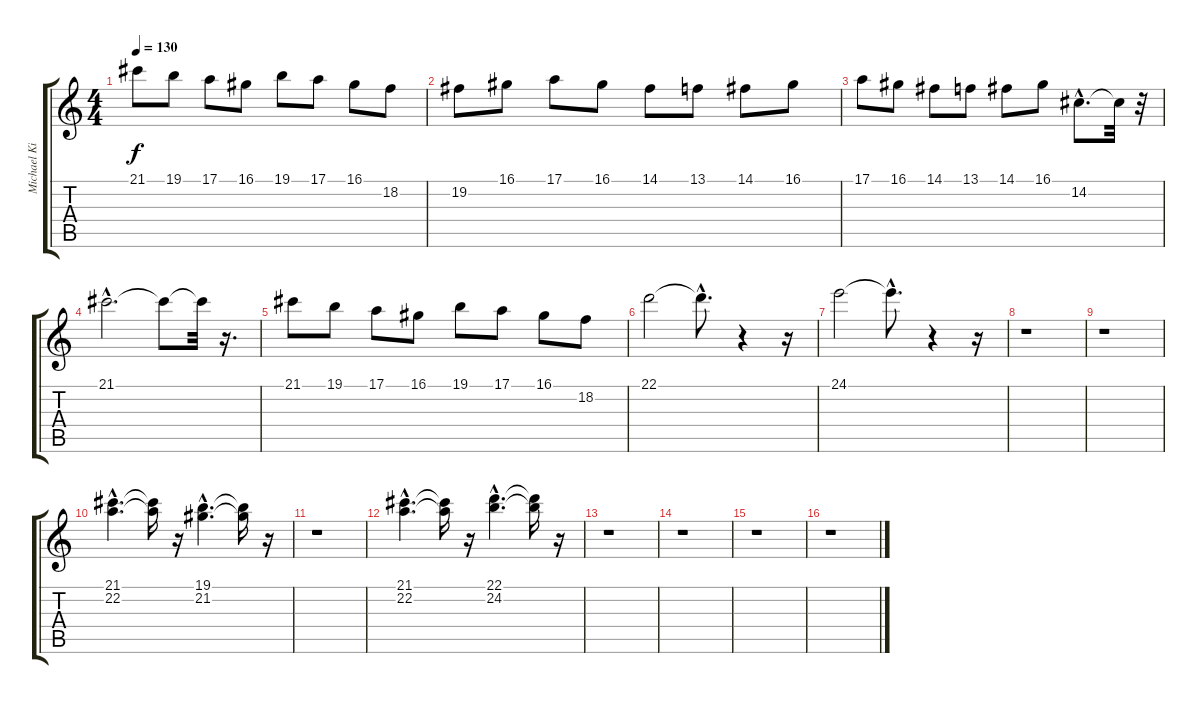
\track ("Michael Kiske" "Michael Ki") {instrument pad4choir}
\staff {score tabs}
\tuning (E4 B3 G3 D3 A2 E2) {hide}
\ts (4 4)
\tempo 130
\clef g2
\ks c
21.1.8{dy f} 19.1.8 17.1.8 16.1.8 19.1.8 17.1.8 16.1.8 18.2.8 |
19.2.8 16.1.8 17.1.8 16.1.8 14.1.8 13.1.8 14.1.8 16.1.8 |
17.1.8 16.1.8 14.1.8 13.1.8 14.1.8 16.1.8 14.2{hac}.8{d} 14.2{t}.32 r.32 |
21.1{hac}.2{d} 21.1{t}.8 21.1{t}.32 r.16{d} |
21.1.8 19.1.8 17.1.8 16.1.8 19.1.8 17.1.8 16.1.8 18.2.8 |
22.1.2 22.1{hac t}.8{d} r.4 r.16 |
24.1.2 24.1{hac t}.8{d} r.4 r.16 |
r.1 |
r.1 |
(21.1{hac} 22.2{hac}).4{d} (21.1{t} 22.2{t}).16 r.16 (19.1{hac} 21.2{hac}).4{d} (19.1{t} 21.2{t}).16 r.16 |
r.1 |
(21.1{hac} 22.2{hac}).4{d} (21.1{t} 22.2{t}).16 r.16 (22.1{hac} 24.2{hac}).4{d} (22.1{t} 24.2{t}).16 r.16 |
r.1 |
r.1 |
r.1 |
r.1
